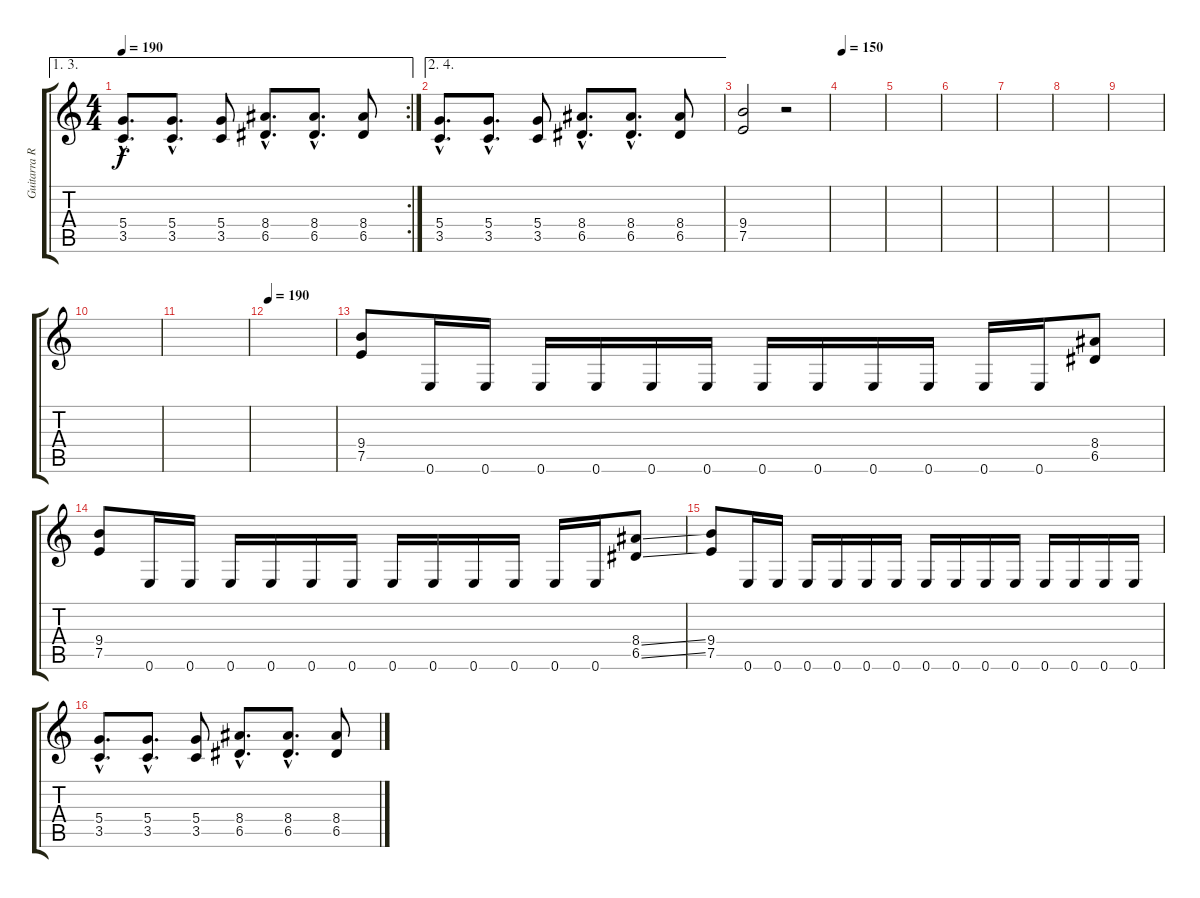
\track ("Guitarra Ritmica" "Guitarra R") {instrument distortionguitar}
\staff {score tabs}
\tuning (E4 B3 G3 D3 A2 E2) {hide}
\ae (1 3)
\rc 2
\ts (4 4)
\tempo 190
\clef g2
\ks c
(5.4{hac} 3.5{hac}).8{d dy f} (5.4{hac} 3.5{hac}).8{d} (5.4 3.5).8 (8.4{hac} 6.5{hac}).8{d} (8.4{hac} 6.5{hac}).8{d} (8.4 6.5).8 |
\ae (2 4)
(5.4{hac} 3.5{hac}).8{d} (5.4{hac} 3.5{hac}).8{d} (5.4 3.5).8 (8.4{hac} 6.5{hac}).8{d} (8.4{hac} 6.5{hac}).8{d} (8.4 6.5).8 |
(9.4 7.5).2 r.2 |
\tempo 150
|
|
|
|
|
|
|
|
\tempo 190
|
(9.4 7.5).8 0.6.16 0.6.16 0.6.16 0.6.16 0.6.16 0.6.16 0.6.16 0.6.16 0.6.16 0.6.16 0.6.16 0.6.16 (8.4 6.5).8 |
(9.4 7.5).8 0.6.16 0.6.16 0.6.16 0.6.16 0.6.16 0.6.16 0.6.16 0.6.16 0.6.16 0.6.16 0.6.16 0.6.16 (8.4{ss} 6.5{ss}).8 |
(9.4 7.5).8 0.6.16 0.6.16 0.6.16 0.6.16 0.6.16 0.6.16 0.6.16 0.6.16 0.6.16 0.6.16 0.6.16 0.6.16 0.6.16 0.6.16 |
(5.4{hac} 3.5{hac}).8{d} (5.4{hac} 3.5{hac}).8{d} (5.4 3.5).8 (8.4{hac} 6.5{hac}).8{d} (8.4{hac} 6.5{hac}).8{d} (8.4 6.5).8
